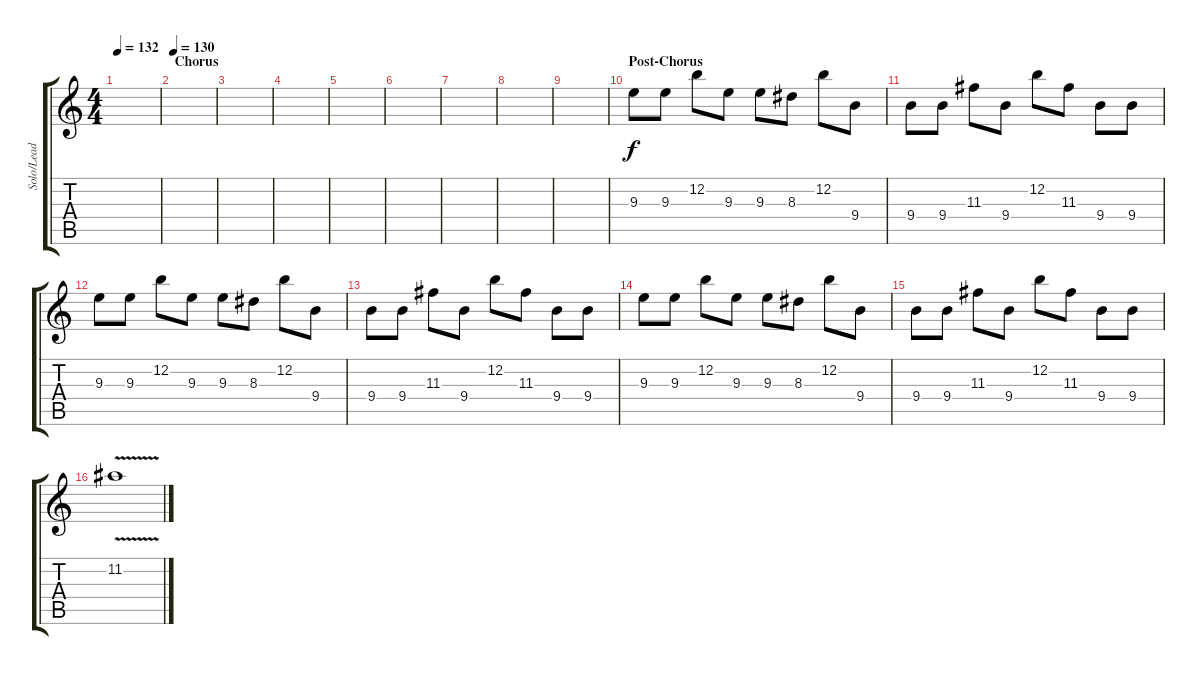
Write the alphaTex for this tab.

\track ("Solo/Lead Guitar" "Solo/Lead ") {mute instrument overdrivenguitar}
\staff {score tabs}
\tuning (E4 B3 G3 D3 A2 E2) {hide}
\ts (4 4)
\tempo 132
\clef g2
\ks c
|
\section ("" "Chorus")
\tempo 130
|
|
|
|
|
|
|
|
\section ("" "Post-Chorus")
9.3.8 9.3.8 12.2.8 9.3.8 9.3.8 8.3.8 12.2.8 9.4.8 |
9.4.8 9.4.8 11.3.8 9.4.8 12.2.8 11.3.8 9.4.8 9.4.8 |
9.3.8 9.3.8 12.2.8 9.3.8 9.3.8 8.3.8 12.2.8 9.4.8 |
9.4.8 9.4.8 11.3.8 9.4.8 12.2.8 11.3.8 9.4.8 9.4.8 |
9.3.8 9.3.8 12.2.8 9.3.8 9.3.8 8.3.8 12.2.8 9.4.8 |
9.4.8 9.4.8 11.3.8 9.4.8 12.2.8 11.3.8 9.4.8 9.4.8 |
11.2{v}.1
